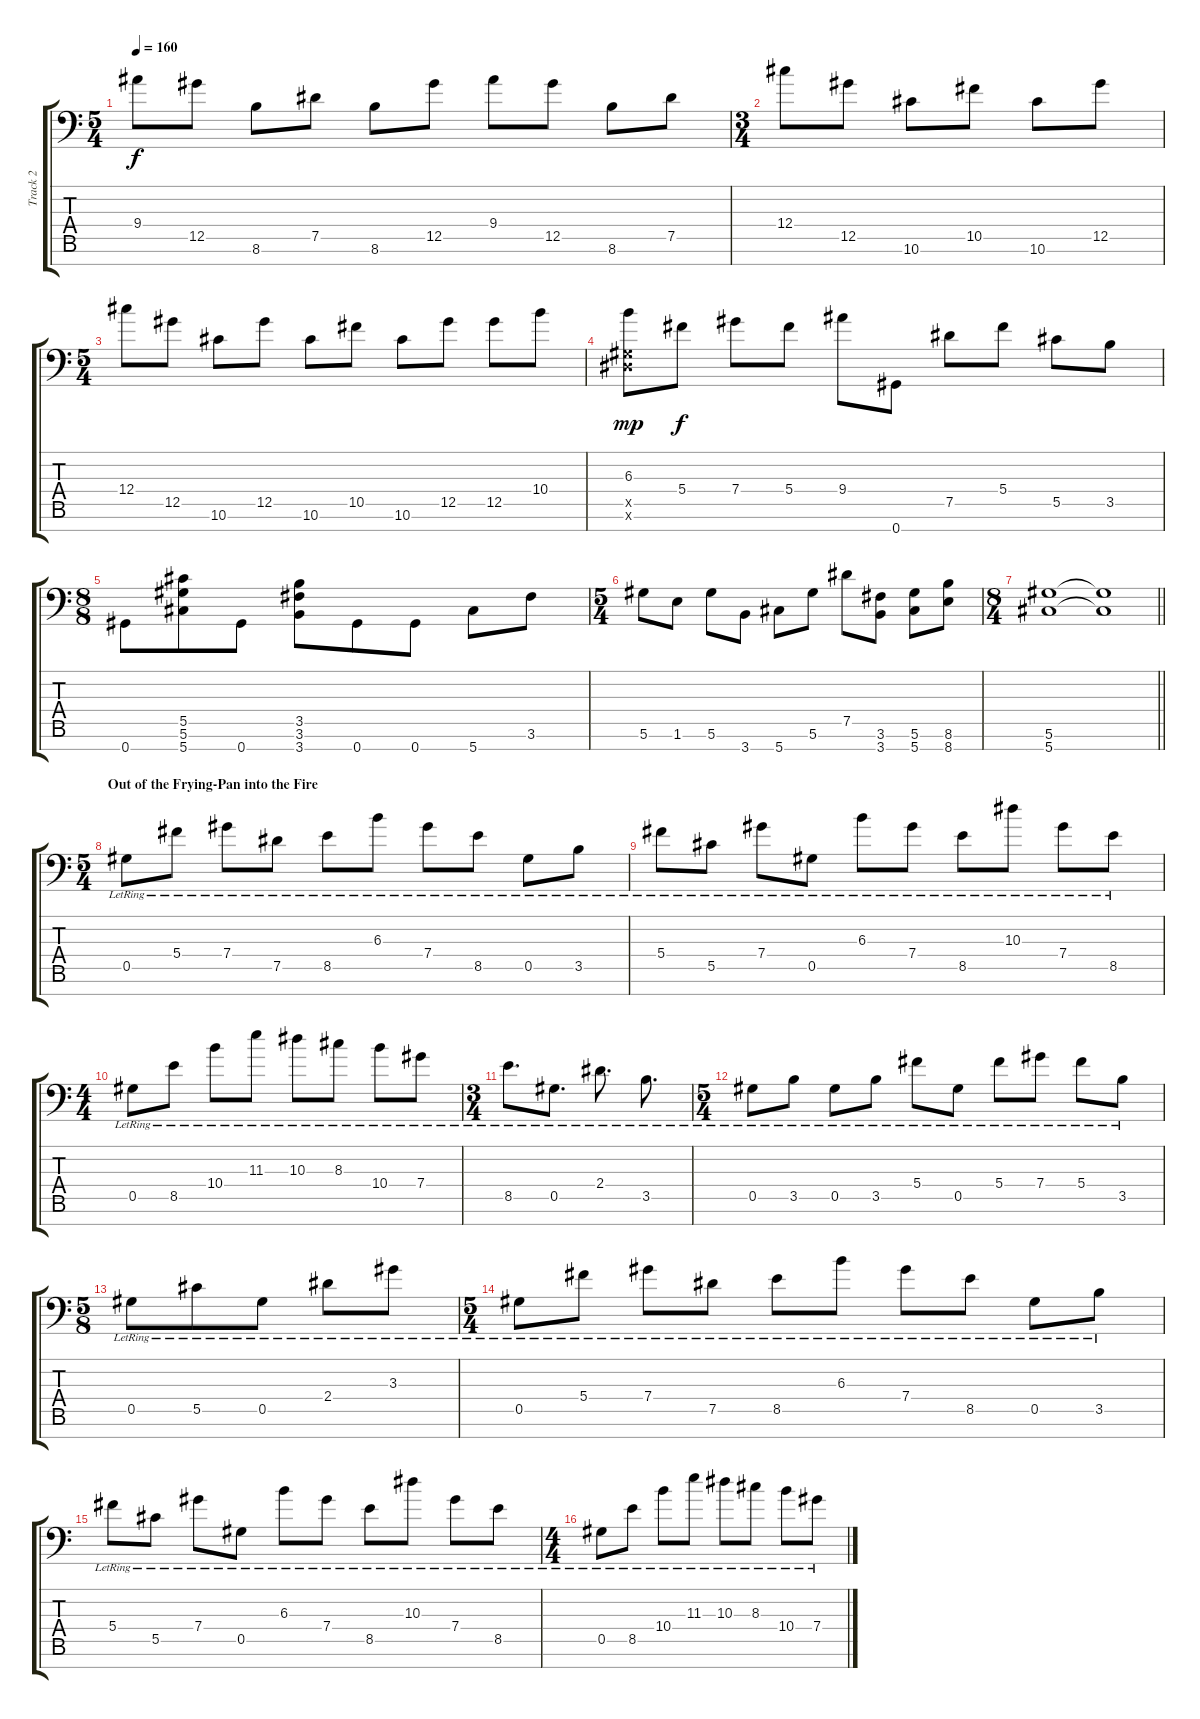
\track ("Track 2" "Track 2") {instrument distortionguitar}
\staff {score tabs}
\tuning (Eb4 Bb3 F3 Db3 Ab2 Eb2 Ab1) {hide}
\ts (5 4)
\tempo 160
\clef f4
\ks c
9.4.8{dy f} 12.5.8 8.6.8 7.5.8 8.6.8 12.5.8 9.4.8 12.5.8 8.6.8 7.5.8 |
\ts (3 4)
12.4.8 12.5.8 10.6.8 10.5.8 10.6.8 12.5.8 |
\ts (5 4)
12.4.8 12.5.8 10.6.8 12.5.8 10.6.8 10.5.8 10.6.8 12.5.8 12.5.8 10.4.8 |
(6.3 0.5{x} 0.6{x}).8{dy mp} 5.4.8{dy f} 7.4.8 5.4.8 9.4.8 0.7.8 7.5.8 5.4.8 5.5.8 3.5.8 |
\ts (8 8)
0.7.8 (5.5 5.6 5.7).8 0.7.8 (3.5 3.6 3.7).8 0.7.8 0.7.8 5.7.8 3.6.8 |
\ts (5 4)
5.6.8 1.6.8 5.6.8 3.7.8 5.7.8 5.6.8 7.5.8 (3.6 3.7).8 (5.6 5.7).8 (8.6 8.7).8 |
\ts (8 4)
\barLineRight lightlight
(5.6 5.7).1{volume 4} (5.6{t} 5.7{t}).1 |
\ts (5 4)
\section ("" "Out of the Frying-Pan into the Fire")
0.5{lr}.8{volume 13 instrument electricguitarjazz} 5.4{lr}.8{volume 12} 7.4{lr}.8 7.5{lr}.8 8.5{lr}.8 6.3{lr}.8 7.4{lr}.8 8.5{lr}.8 0.5{lr}.8 3.5{lr}.8 |
5.4{lr}.8 5.5{lr}.8 7.4{lr}.8 0.5{lr}.8 6.3{lr}.8 7.4{lr}.8 8.5{lr}.8 10.3{lr}.8 7.4{lr}.8 8.5{lr}.8 |
\ts (4 4)
0.5{lr}.8 8.5{lr}.8 10.4{lr}.8 11.3{lr}.8 10.3{lr}.8 8.3{lr}.8 10.4{lr}.8 7.4{lr}.8 |
\ts (3 4)
8.5{lr}.8{d} 0.5{lr}.8{d} 2.4{lr}.8{d} 3.5{lr}.8{d} |
\ts (5 4)
0.5{lr}.8 3.5{lr}.8 0.5{lr}.8 3.5{lr}.8 5.4{lr}.8 0.5{lr}.8 5.4{lr}.8 7.4{lr}.8 5.4{lr}.8 3.5{lr}.8 |
\ts (5 8)
0.5{lr}.8 5.5{lr}.8 0.5{lr}.8 2.4{lr}.8 3.3{lr}.8 |
\ts (5 4)
0.5{lr}.8 5.4{lr}.8 7.4{lr}.8 7.5{lr}.8 8.5{lr}.8 6.3{lr}.8 7.4{lr}.8 8.5{lr}.8 0.5{lr}.8 3.5{lr}.8 |
5.4{lr}.8 5.5{lr}.8 7.4{lr}.8 0.5{lr}.8 6.3{lr}.8 7.4{lr}.8 8.5{lr}.8 10.3{lr}.8 7.4{lr}.8 8.5{lr}.8 |
\ts (4 4)
0.5{lr}.8 8.5{lr}.8 10.4{lr}.8 11.3{lr}.8 10.3{lr}.8 8.3{lr}.8 10.4{lr}.8 7.4{lr}.8
